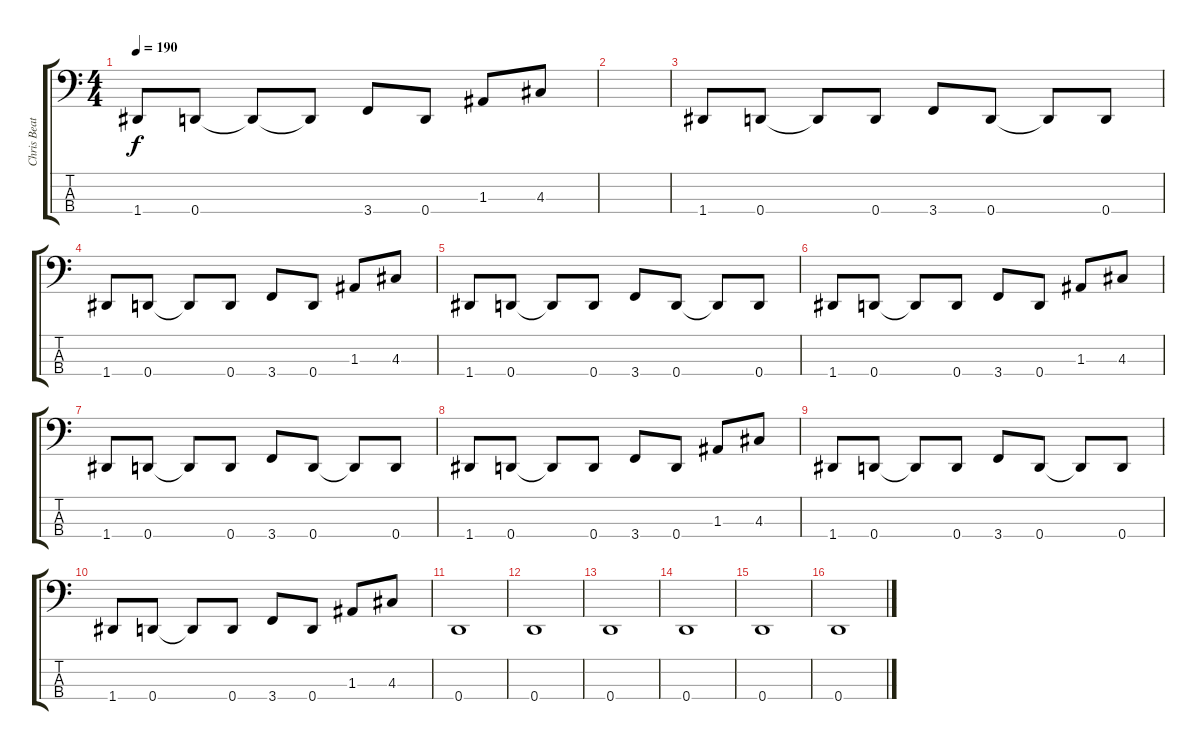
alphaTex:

\track ("Chris Beattie (Bass)" "Chris Beat") {instrument electricbasspick}
\staff {score tabs}
\tuning (G2 D2 A1 D1) {hide}
\ts (4 4)
\tempo 190
\clef f4
\ks c
1.4.8{dy f} 0.4.8 0.4{t}.8 0.4{t}.8 3.4.8 0.4.8 1.3.8 4.3.8 |
|
1.4.8 0.4.8 0.4{t}.8 0.4.8 3.4.8 0.4.8 0.4{t}.8 0.4.8 |
1.4.8 0.4.8 0.4{t}.8 0.4.8 3.4.8 0.4.8 1.3.8 4.3.8 |
1.4.8 0.4.8 0.4{t}.8 0.4.8 3.4.8 0.4.8 0.4{t}.8 0.4.8 |
1.4.8 0.4.8 0.4{t}.8 0.4.8 3.4.8 0.4.8 1.3.8 4.3.8 |
1.4.8 0.4.8 0.4{t}.8 0.4.8 3.4.8 0.4.8 0.4{t}.8 0.4.8 |
1.4.8 0.4.8 0.4{t}.8 0.4.8 3.4.8 0.4.8 1.3.8 4.3.8 |
1.4.8 0.4.8 0.4{t}.8 0.4.8 3.4.8 0.4.8 0.4{t}.8 0.4.8 |
1.4.8 0.4.8 0.4{t}.8 0.4.8 3.4.8 0.4.8 1.3.8 4.3.8 |
0.4.1 |
0.4.1 |
0.4.1 |
0.4.1 |
0.4.1 |
0.4.1
